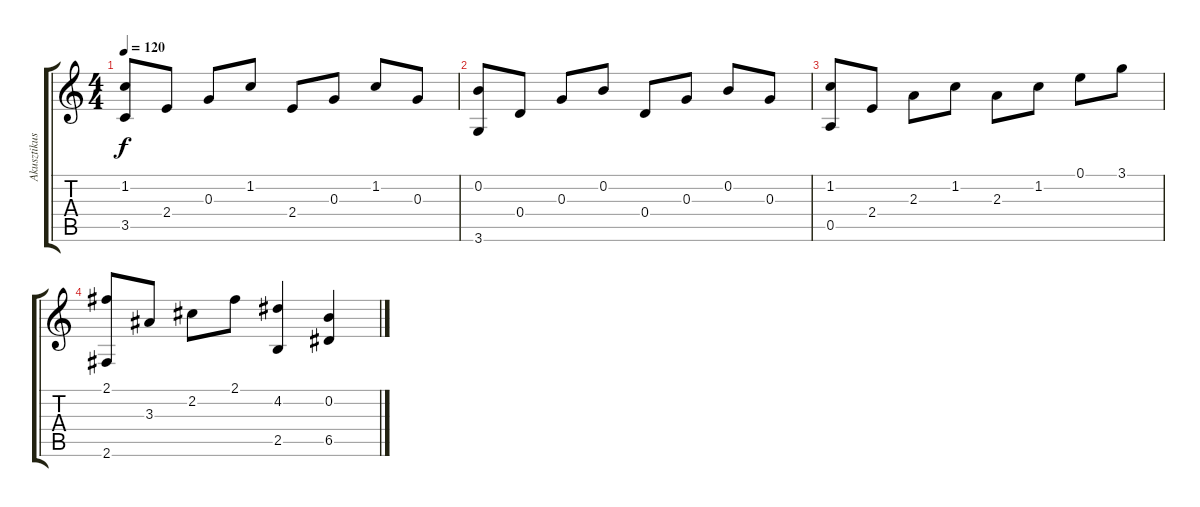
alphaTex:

\track ("Akusztikus" "Akusztikus") {instrument acousticguitarnylon}
\staff {score tabs}
\tuning (E4 B3 G3 D3 A2 E2) {hide}
\ts (4 4)
\tempo 120
\clef g2
\ks c
(1.2 3.5).8{dy f} 2.4.8 0.3.8 1.2.8 2.4.8 0.3.8 1.2.8 0.3.8 |
(0.2 3.6).8 0.4.8 0.3.8 0.2.8 0.4.8 0.3.8 0.2.8 0.3.8 |
(1.2 0.5).8 2.4.8 2.3.8 1.2.8 2.3.8 1.2.8 0.1.8 3.1.8 |
(2.1 2.6).8 3.3.8 2.2.8 2.1.8 (4.2 2.5).4 (0.2 6.5).4
